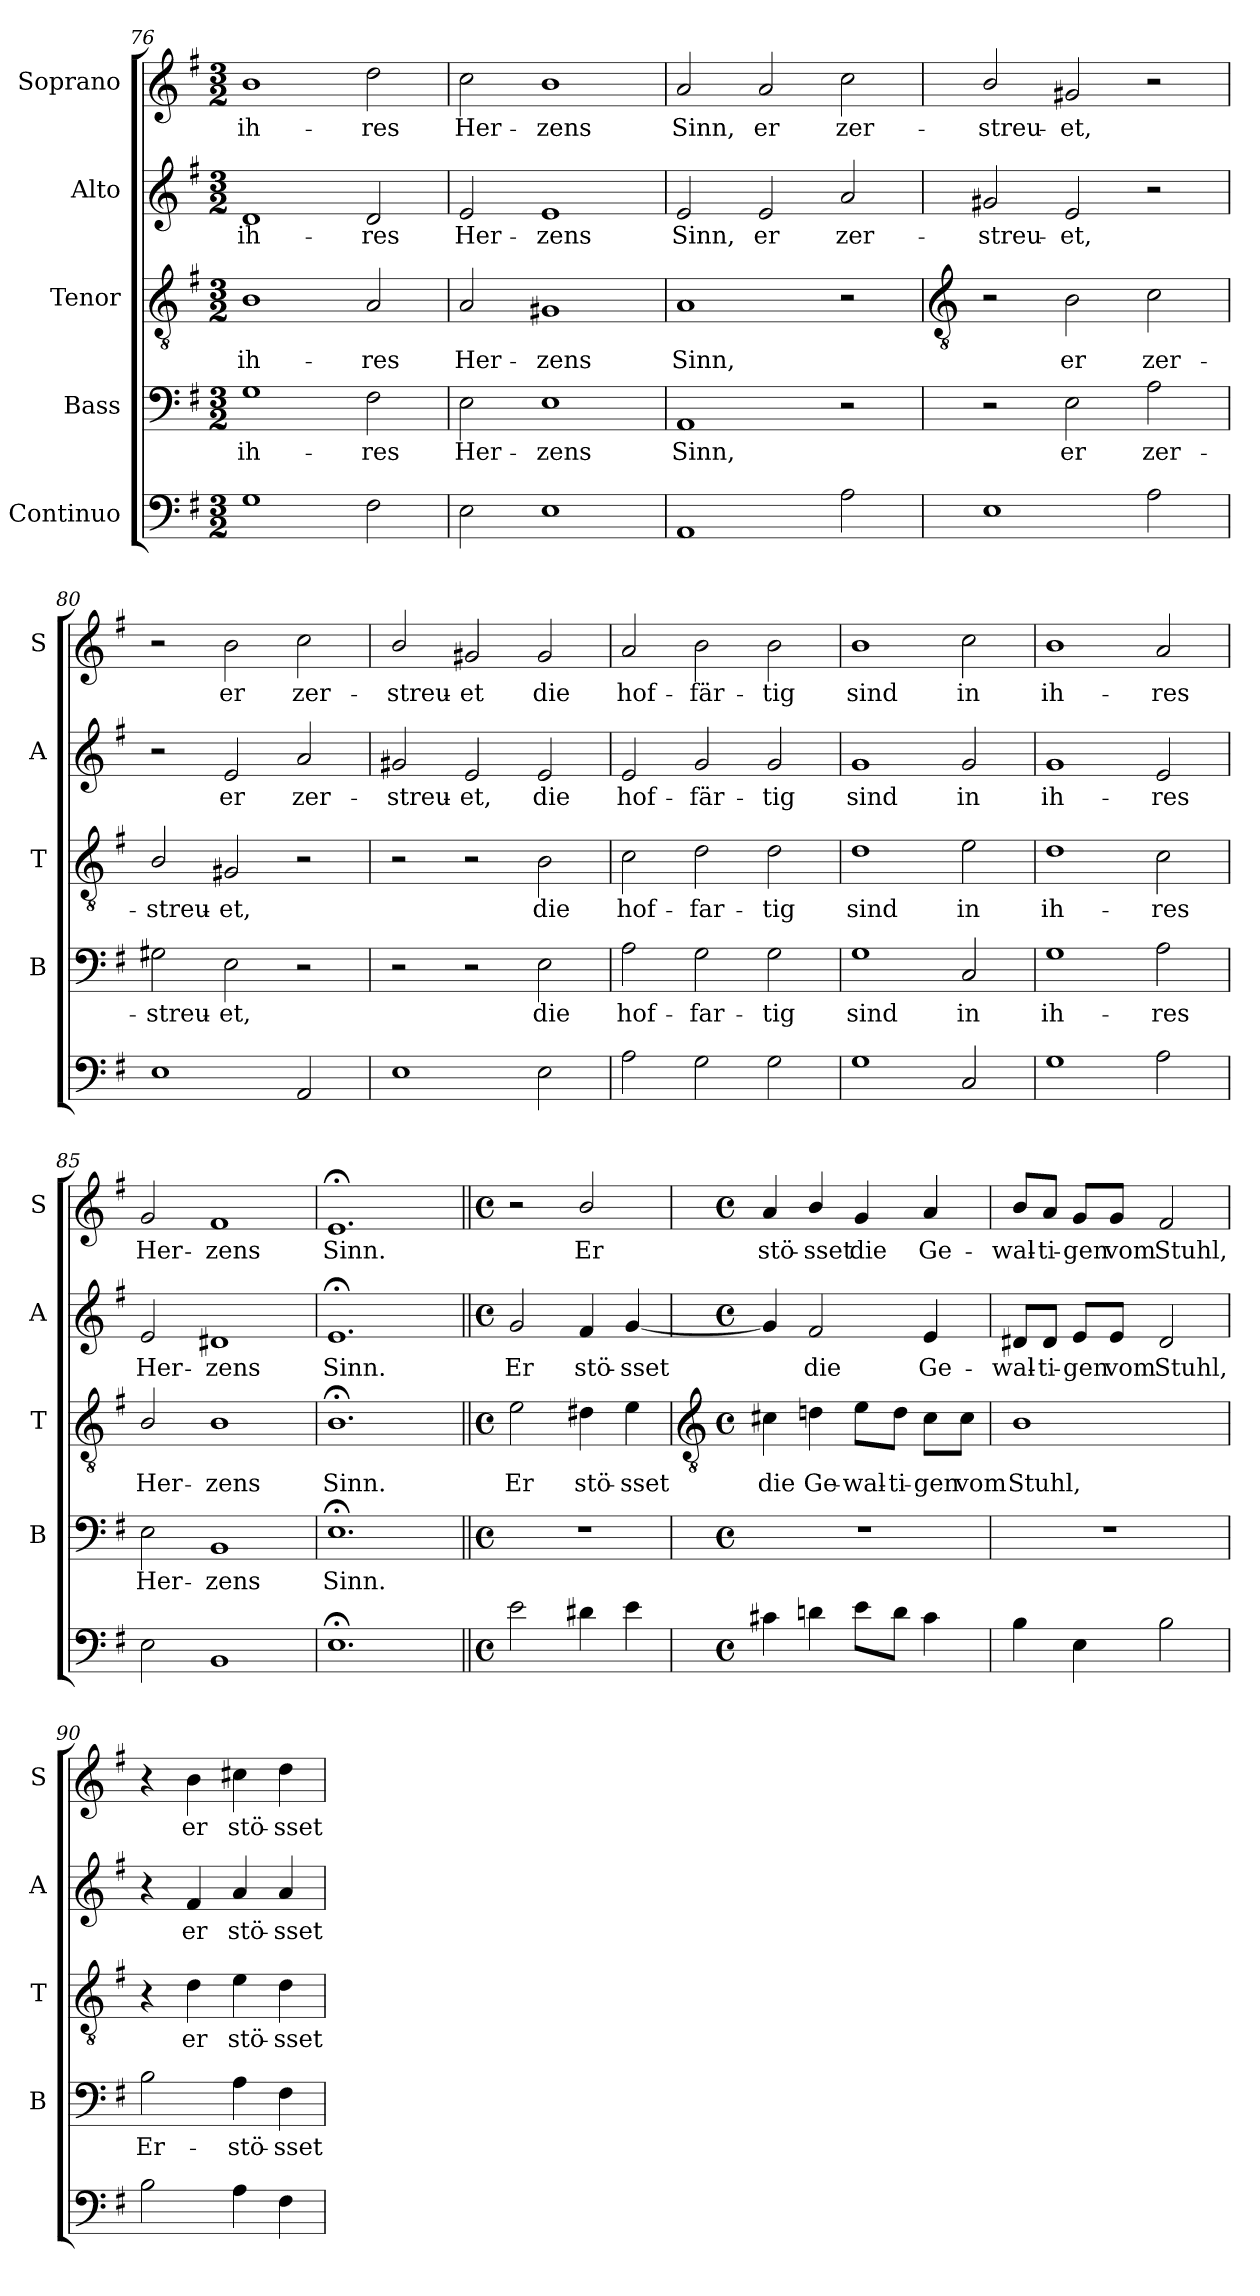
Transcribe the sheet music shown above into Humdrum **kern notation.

**kern	**kern	**text	**kern	**text	**kern	**text	**kern	**text
*part5	*part4	*part4	*part3	*part3	*part2	*part2	*part1	*part1
*staff5	*staff4	*staff4	*staff3	*staff3	*staff2	*staff2	*staff1	*staff1
*I"Continuo	*I"Bass	*	*I"Tenor	*	*I"Alto	*	*I"Soprano	*
*	*I'B	*	*I'T	*	*I'A	*	*I'S	*
*clefF4	*clefF4	*	*clefGv2	*	*clefG2	*	*clefG2	*
*k[f#]	*k[f#]	*	*k[f#]	*	*k[f#]	*	*k[f#]	*
*G:	*G:	*	*G:	*	*G:	*	*G:	*
*M3/2	*M3/2	*	*M3/2	*	*M3/2	*	*M3/2	*
=76	=76	=76	=76	=76	=76	=76	=76	=76
!	!	!LO:LY:b	!	!LO:LY:b	!	!LO:LY:b	!	!LO:LY:b
1G	1G	ih-	1B	ih-	1d	ih-	1b	ih-
!	!	!LO:LY:b	!	!LO:LY:b	!	!LO:LY:b	!	!LO:LY:b
2F#	2F#	-res	2A	-res	2d	-res	2dd	-res
=77	=77	=77	=77	=77	=77	=77	=77	=77
!	!	!LO:LY:b	!	!LO:LY:b	!	!LO:LY:b	!	!LO:LY:b
2E	2E	Her-	2A	Her-	2e	Her-	2cc	Her-
!	!	!LO:LY:b	!	!LO:LY:b	!	!LO:LY:b	!	!LO:LY:b
1E	1E	-zens	1G#X	-zens	1e	-zens	1b	-zens
=78	=78	=78	=78	=78	=78	=78	=78	=78
!	!	!LO:LY:b	!	!LO:LY:b	!	!LO:LY:b	!	!LO:LY:b
1AA	1AA	Sinn,	1A	Sinn,	2e	Sinn,	2a	Sinn,
!	!	!	!	!	!	!LO:LY:b	!	!LO:LY:b
.	.	.	.	.	2e	er	2a	er
!	!	!	!	!	!	!LO:LY:b	!	!LO:LY:b
2A	2r	.	2r	.	2a	zer-	2cc	zer-
!!LO:LB:g=z
=79	=79	=79	=79	=79	=79	=79	=79	=79
*	*	*	*clefGv2	*	*	*	*	*
!	!	!	!	!	!	!LO:LY:b	!	!LO:LY:b
1E	2r	.	2r	.	2g#X	-streu-	2b/	-streu-
!	!	!LO:LY:b	!	!LO:LY:b	!	!LO:LY:b	!	!LO:LY:b
.	2E	er	2B	er	2e	-et,	2g#X	-et,
!	!	!LO:LY:b	!	!LO:LY:b	!	!	!	!
2A	2A	zer-	2c	zer-	2r	.	2r	.
=80	=80	=80	=80	=80	=80	=80	=80	=80
!	!	!LO:LY:b	!	!LO:LY:b	!	!	!	!
1E	2G#X	-streu-	2B/	-streu-	2r	.	2r	.
!	!	!LO:LY:b	!	!LO:LY:b	!	!LO:LY:b	!	!LO:LY:b
.	2E	-et,	2G#X	-et,	2e	er	2b	er
!	!	!	!	!	!	!LO:LY:b	!	!LO:LY:b
2AA	2r	.	2r	.	2a	zer-	2cc	zer-
=81	=81	=81	=81	=81	=81	=81	=81	=81
!	!	!	!	!	!	!LO:LY:b	!	!LO:LY:b
1E	2r	.	2r	.	2g#X	-streu-	2b/	-streu-
!	!	!	!	!	!	!LO:LY:b	!	!LO:LY:b
.	2r	.	2r	.	2e	-et,	2g#X	-et
!	!	!LO:LY:b	!	!LO:LY:b	!	!LO:LY:b	!	!LO:LY:b
2E	2E	die	2B	die	2e	die	2g#	die
=82	=82	=82	=82	=82	=82	=82	=82	=82
!	!	!LO:LY:b	!	!LO:LY:b	!	!LO:LY:b	!	!LO:LY:b
2A	2A	hof-	2c	hof-	2e	hof-	2a	hof-
!	!	!LO:LY:b	!	!LO:LY:b	!	!LO:LY:b	!	!LO:LY:b
2G	2G	-far-	2d	-far-	2g	-fär-	2b	-fär-
!	!	!LO:LY:b	!	!LO:LY:b	!	!LO:LY:b	!	!LO:LY:b
2G	2G	-tig	2d	-tig	2g	-tig	2b	-tig
=83	=83	=83	=83	=83	=83	=83	=83	=83
!	!	!LO:LY:b	!	!LO:LY:b	!	!LO:LY:b	!	!LO:LY:b
1G	1G	sind	1d	sind	1g	sind	1b	sind
!	!	!LO:LY:b	!	!LO:LY:b	!	!LO:LY:b	!	!LO:LY:b
2C	2C	in	2e	in	2g	in	2cc	in
=84	=84	=84	=84	=84	=84	=84	=84	=84
!	!	!LO:LY:b	!	!LO:LY:b	!	!LO:LY:b	!	!LO:LY:b
1G	1G	ih-	1d	ih-	1g	ih-	1b	ih-
!	!	!LO:LY:b	!	!LO:LY:b	!	!LO:LY:b	!	!LO:LY:b
2A	2A	-res	2c	-res	2e	-res	2a	-res
=85	=85	=85	=85	=85	=85	=85	=85	=85
!	!	!LO:LY:b	!	!LO:LY:b	!	!LO:LY:b	!	!LO:LY:b
2E	2E	Her-	2B/	Her-	2e	Her-	2g	Her-
!	!	!LO:LY:b	!	!LO:LY:b	!	!LO:LY:b	!	!LO:LY:b
1BB	1BB	-zens	1B	-zens	1d#X	-zens	1f#	-zens
=86	=86	=86	=86	=86	=86	=86	=86	=86
!	!	!LO:LY:b	!	!LO:LY:b	!	!LO:LY:b	!	!LO:LY:b
1.E;<	1.E;<	Sinn.	1.B;<	Sinn.	1.e;<	Sinn.	1.e;<	Sinn.
=87||	=87||	=87||	=87||	=87||	=87||	=87||	=87||	=87||
*M4/4	*M4/4	*	*M4/4	*	*M4/4	*	*M4/4	*
*met(c)	*met(c)	*	*met(c)	*	*met(c)	*	*met(c)	*
!	!	!	!	!LO:LY:b	!	!LO:LY:b	!	!
2e	1r	.	2e	Er	2g	Er	2r	.
!	!	!	!	!LO:LY:b	!	!LO:LY:b	!	!LO:LY:b
4d#X	.	.	4d#X	stö-	4f#	stö-	2b/	Er
!	!	!	!	!LO:LY:b	!	!LO:LY:b	!	!
4e	.	.	4e	-sset	[4g	-sset	.	.
!!LO:LB:g=z
=88	=88	=88	=88	=88	=88	=88	=88	=88
*	*	*	*clefGv2	*	*	*	*	*
*M4/4	*M4/4	*	*M4/4	*	*M4/4	*	*M4/4	*
*met(c)	*met(c)	*	*met(c)	*	*met(c)	*	*met(c)	*
!	!	!	!	!LO:LY:b	!	!	!	!LO:LY:b
4c#X	1r	.	4c#X	die	4g]	.	4a	stö-
!	!	!	!	!LO:LY:b	!	!LO:LY:b	!	!LO:LY:b
4dn	.	.	4dn	Ge-	2f#	die	4b/	-sset
!	!	!	!	!LO:LY:b	!	!	!	!LO:LY:b
8eL	.	.	8e\L	-wal-	.	.	4g	die
!	!	!	!	!LO:LY:b	!	!	!	!
8dJ	.	.	8d\J	-ti-	.	.	.	.
!	!	!	!	!LO:LY:b	!	!LO:LY:b	!	!LO:LY:b
4c#	.	.	8c#\L	-gen	4e	Ge-	4a	Ge-
!	!	!	!	!LO:LY:b	!	!	!	!
.	.	.	8c#\J	vom	.	.	.	.
=89	=89	=89	=89	=89	=89	=89	=89	=89
!	!	!	!	!LO:LY:b	!	!LO:LY:b	!	!LO:LY:b
4B	1r	.	1B	Stuhl,	8d#X/L	-wal-	8b/L	-wal-
!	!	!	!	!	!	!LO:LY:b	!	!LO:LY:b
.	.	.	.	.	8d#/J	-ti-	8a/J	-ti-
!	!	!	!	!	!	!LO:LY:b	!	!LO:LY:b
4E	.	.	.	.	8e/L	-gen	8g/L	-gen
!	!	!	!	!	!	!LO:LY:b	!	!LO:LY:b
.	.	.	.	.	8e/J	vom	8g/J	vom
!	!	!	!	!	!	!LO:LY:b	!	!LO:LY:b
2B	.	.	.	.	2d#	Stuhl,	2f#	Stuhl,
=90	=90	=90	=90	=90	=90	=90	=90	=90
!	!	!LO:LY:b	!	!	!	!	!	!
2B	2B	Er-	4r	.	4r	.	4r	.
!	!	!	!	!LO:LY:b	!	!LO:LY:b	!	!LO:LY:b
.	.	.	4d	er	4f#	er	4b	er
!	!	!LO:LY:b	!	!LO:LY:b	!	!LO:LY:b	!	!LO:LY:b
4A	4A	-stö-	4e	stö-	4a	stö-	4cc#X	stö-
!	!	!LO:LY:b	!	!LO:LY:b	!	!LO:LY:b	!	!LO:LY:b
4F#	4F#	-sset	4d	-sset	4a	-sset	4dd	-sset
=	=	=	=	=	=	=	=	=
*-	*-	*-	*-	*-	*-	*-	*-	*-
